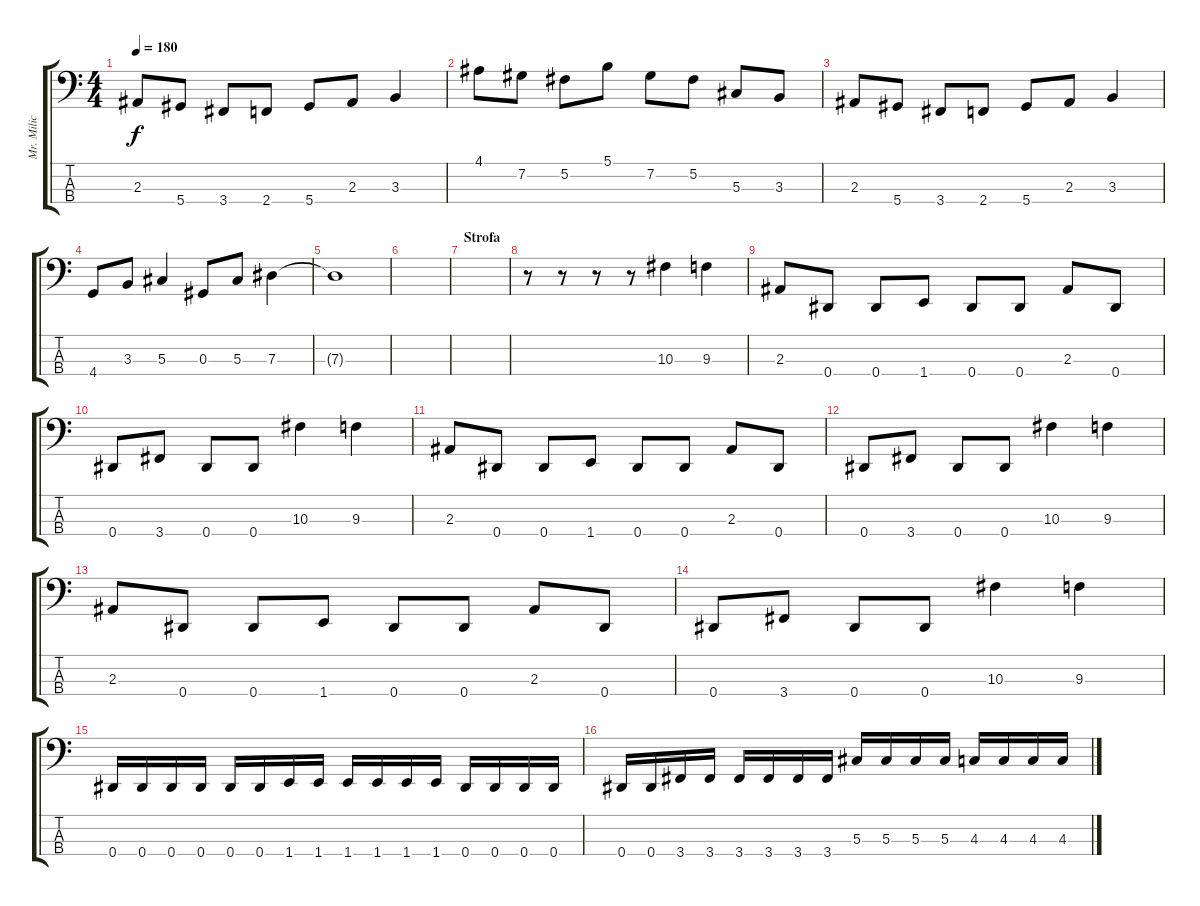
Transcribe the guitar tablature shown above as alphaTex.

\track ("Mr. Milic" "Mr. Milic") {instrument electricbasspick}
\staff {score tabs}
\tuning (Gb2 Db2 Ab1 Eb1) {hide}
\ts (4 4)
\tempo 180
\clef f4
\ks c
2.3.8{dy f} 5.4.8 3.4.8 2.4.8 5.4.8 2.3.8 3.3.4 |
4.1.8 7.2.8 5.2.8 5.1.8 7.2.8 5.2.8 5.3.8 3.3.8 |
2.3.8 5.4.8 3.4.8 2.4.8 5.4.8 2.3.8 3.3.4 |
4.4.8 3.3.8 5.3.4 0.3.8 5.3.8 7.3.4 |
7.3{t}.1 |
|
\section ("" "Strofa")
|
r.8 r.8 r.8 r.8 10.3.4 9.3.4 |
2.3.8 0.4.8 0.4.8 1.4.8 0.4.8 0.4.8 2.3.8 0.4.8 |
0.4.8 3.4.8 0.4.8 0.4.8 10.3.4 9.3.4 |
2.3.8 0.4.8 0.4.8 1.4.8 0.4.8 0.4.8 2.3.8 0.4.8 |
0.4.8 3.4.8 0.4.8 0.4.8 10.3.4 9.3.4 |
2.3.8 0.4.8 0.4.8 1.4.8 0.4.8 0.4.8 2.3.8 0.4.8 |
0.4.8 3.4.8 0.4.8 0.4.8 10.3.4 9.3.4 |
0.4.16 0.4.16 0.4.16 0.4.16 0.4.16 0.4.16 1.4.16 1.4.16 1.4.16 1.4.16 1.4.16 1.4.16 0.4.16 0.4.16 0.4.16 0.4.16 |
0.4.16 0.4.16 3.4.16 3.4.16 3.4.16 3.4.16 3.4.16 3.4.16 5.3.16 5.3.16 5.3.16 5.3.16 4.3.16 4.3.16 4.3.16 4.3.16
